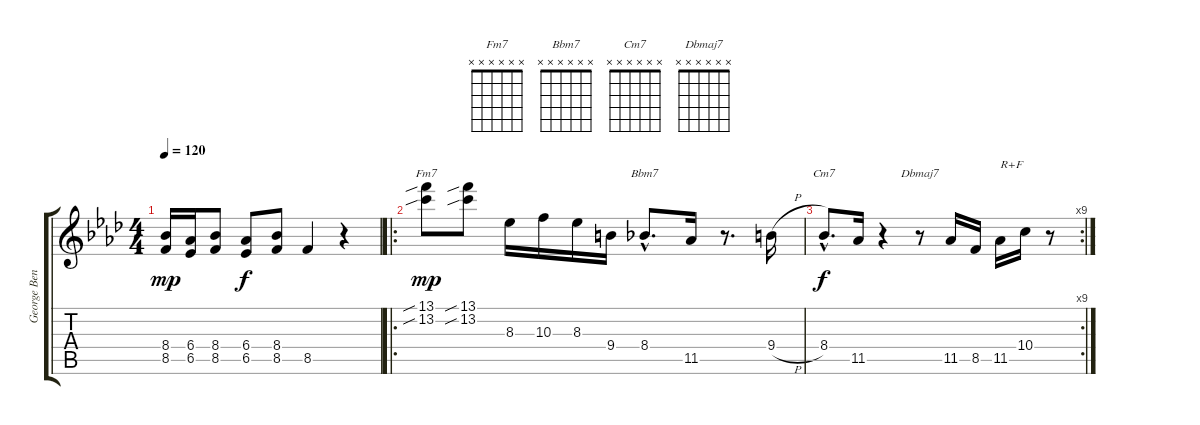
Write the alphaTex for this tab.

\track ("George Benson" "George Ben") {instrument electricguitarjazz}
\staff {score tabs}
\tuning (E4 B3 G3 D3 A2 E2) {hide}
\chord ("Fm7" x x x x x x)
\chord ("Bbm7" x x x x x x)
\chord ("Cm7" x x x x x x)
\chord ("Dbmaj7" x x x x x x)
\ts (4 4)
\tempo 120
\clef g2
\ks ab
(8.4 8.5).16{dy mp} (6.4 6.5).16 (8.4 8.5).8 (6.4 6.5).8{dy f} (8.4 8.5).8 8.5.4 r.4 |
\ro
(13.1{sib} 13.2{sib}).8{ch "Fm7" dy mp} (13.1{sib} 13.2{sib}).8 8.3.16 10.3.16 8.3.16 9.4.16 8.4{hac}.8{d ch "Bbm7"} 11.5.16 r.8{d} 9.4{h}.16 |
\rc 9
8.4{hac}.8{d ch "Cm7" dy f} 11.5.16 r.4 r.8{ch "Dbmaj7"} 11.5.16 8.5.16 11.5.16{txt "R+F"} 10.4.16 r.8
